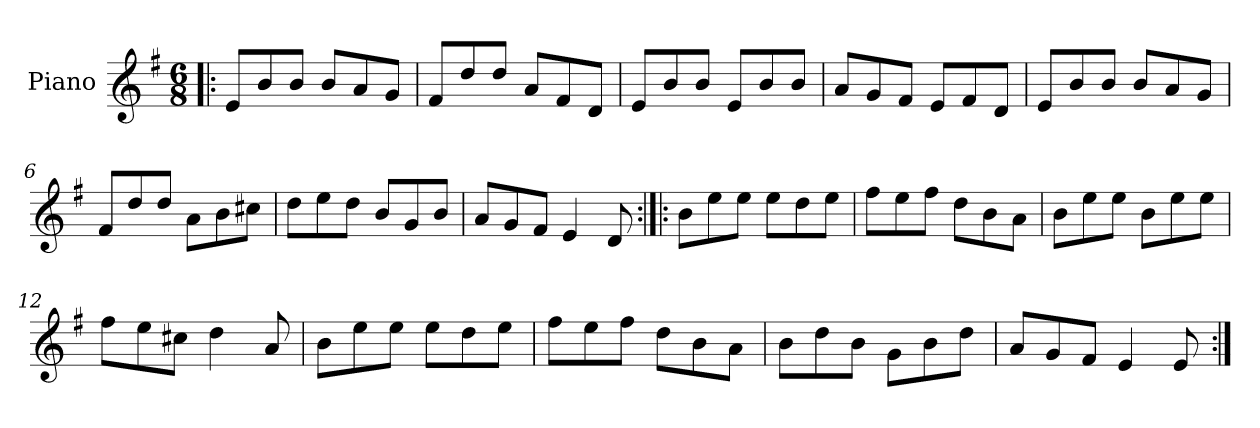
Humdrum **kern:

**kern
*part1
*staff1
*I"Piano
*I'Pno
*clefG2
*k[f#]
*e:
*M6/8
=1!|:
8e/L
8b/
8b/J
8b/L
8a/
8g/J
=2
8f#/L
8dd/
8dd/J
8a/L
8f#/
8d/J
=3
8e/L
8b/
8b/J
8e/L
8b/
8b/J
=4
8a/L
8g/
8f#/J
8e/L
8f#/
8d/J
=5
8e/L
8b/
8b/J
8b/L
8a/
8g/J
=6
8f#/L
8dd/
8dd/J
8a\L
8b\
8cc#X\J
=7
8dd\L
8ee\
8dd\J
8b/L
8g/
8b/J
=8
8a/L
8g/
8f#/J
4e/
8d/
=9:|!|:
8b\L
8ee\
8ee\J
8ee\L
8dd\
8ee\J
=10
8ff#\L
8ee\
8ff#\J
8dd\L
8b\
8a\J
=11
8b\L
8ee\
8ee\J
8b\L
8ee\
8ee\J
=12
8ff#\L
8ee\
8cc#X\J
4dd\
8a/
=13
8b\L
8ee\
8ee\J
8ee\L
8dd\
8ee\J
=14
8ff#\L
8ee\
8ff#\J
8dd\L
8b\
8a\J
=15
8b\L
8dd\
8b\J
8g\L
8b\
8dd\J
=16
8a/L
8g/
8f#/J
4e/
8e/
=:|!
*-
